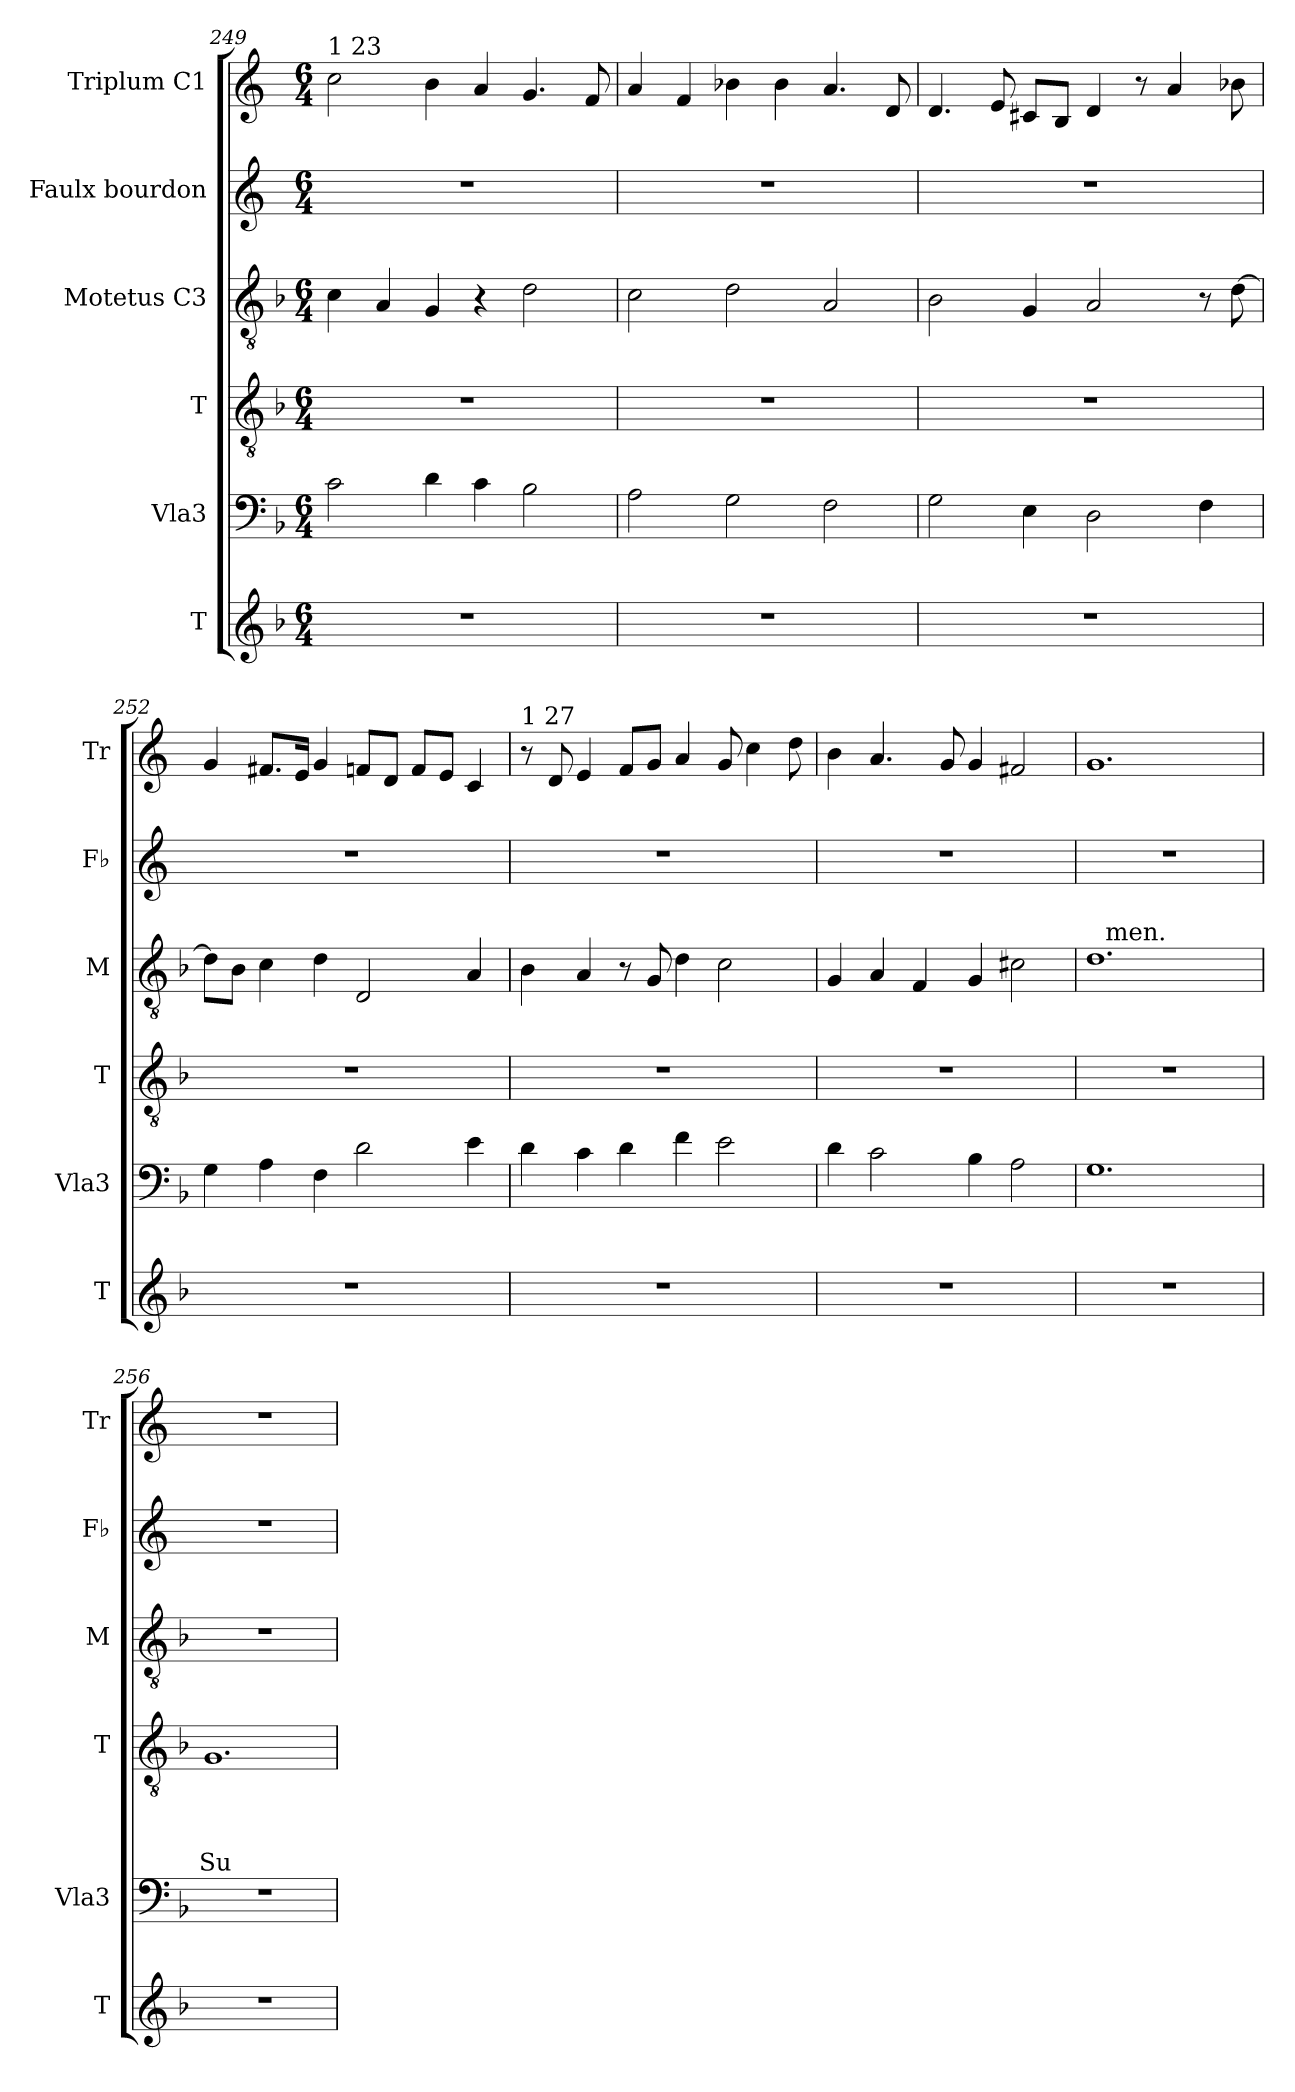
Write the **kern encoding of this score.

**kern	**kern	**kern	**text	**text	**text	**text	**kern	**kern	**kern
*part6	*part5	*part4	*part4	*part4	*part4	*part4	*part3	*part2	*part1
*staff6	*staff5	*staff4	*staff4	*staff4	*staff4	*staff4	*staff3	*staff2	*staff1
*I"T	*I"Vla3	*I"T	*	*	*	*	*I"Motetus C3	*I"Faulx bourdon	*I"Triplum C1
*I'T	*I'Vla3	*I'T	*	*	*	*	*I'M	*I'Fb	*I'Tr
!!LO:LB:g=z
*clefG2	*clefF4	*clefGv2	*	*	*	*	*clefGv2	*clefG2	*clefG2
*	*	*	*	*	*	*	*	*ITrd-3c-5	*ITrd-3c-5
*k[b-]	*k[b-]	*k[b-]	*	*	*	*	*k[b-]	*k[b-]	*k[b-]
*F:	*F:	*F:	*	*	*	*	*F:	*F:	*F:
*M6/4	*M6/4	*M6/4	*	*	*	*	*M6/4	*M6/4	*M6/4
=249	=249	=249	=249	=249	=249	=249	=249	=249	=249
!	!	!	!	!	!	!	!	!	!LO:TX:a:t=1 23
1.r	2c\	1.r	.	.	.	.	4c\	1.r	2ff\
.	.	.	.	.	.	.	4A/	.	.
.	4d\	.	.	.	.	.	4G/	.	4ee\
.	4c\	.	.	.	.	.	4r	.	4dd/
.	2B-\	.	.	.	.	.	2d\	.	4.cc/
.	.	.	.	.	.	.	.	.	8b-/
=250	=250	=250	=250	=250	=250	=250	=250	=250	=250
1.r	2A\	1.r	.	.	.	.	2c\	1.r	4dd/
.	.	.	.	.	.	.	.	.	4b-/
.	2G\	.	.	.	.	.	2d\	.	4ee-X\
.	.	.	.	.	.	.	.	.	4ee-\
.	2F\	.	.	.	.	.	2A/	.	4.dd/
.	.	.	.	.	.	.	.	.	8g/
=251	=251	=251	=251	=251	=251	=251	=251	=251	=251
1.r	2G\	1.r	.	.	.	.	2B-\	1.r	4.g/
.	.	.	.	.	.	.	.	.	8a/
.	4E\	.	.	.	.	.	4G/	.	8f#X/L
.	.	.	.	.	.	.	.	.	8e/J
.	2D\	.	.	.	.	.	2A/	.	4g/
.	.	.	.	.	.	.	.	.	8r
.	.	.	.	.	.	.	.	.	4dd/
.	4F\	.	.	.	.	.	8r	.	.
.	.	.	.	.	.	.	[>8d\	.	8ee-X\
=252	=252	=252	=252	=252	=252	=252	=252	=252	=252
1.r	4G\	1.r	.	.	.	.	8d\L]	1.r	4cc/
.	.	.	.	.	.	.	8B-\J	.	.
.	4A\	.	.	.	.	.	4c\	.	8.bn/L
.	.	.	.	.	.	.	.	.	16a/Jk
.	4F\	.	.	.	.	.	4d\	.	4cc/
.	2d\	.	.	.	.	.	2D/	.	8b-X/L
.	.	.	.	.	.	.	.	.	8g/J
.	.	.	.	.	.	.	.	.	8b-/L
.	.	.	.	.	.	.	.	.	8a/J
.	4e\	.	.	.	.	.	4A/	.	4f/
!!LO:LB:g=z
=253	=253	=253	=253	=253	=253	=253	=253	=253	=253
!	!	!	!	!	!	!	!	!	!LO:TX:a:t=1 27
1.r	4d\	1.r	.	.	.	.	4B-\	1.r	8r
.	.	.	.	.	.	.	.	.	8g/
.	4c\	.	.	.	.	.	4A/	.	4a/
.	4d\	.	.	.	.	.	8r	.	8b-/L
.	.	.	.	.	.	.	8G/	.	8cc/J
.	4f\	.	.	.	.	.	4d\	.	4dd/
.	2e\	.	.	.	.	.	2c\	.	8cc/
.	.	.	.	.	.	.	.	.	4ff\
.	.	.	.	.	.	.	.	.	8gg\
=254	=254	=254	=254	=254	=254	=254	=254	=254	=254
1.r	4d\	1.r	.	.	.	.	4G/	1.r	4ee\
.	2c\	.	.	.	.	.	4A/	.	4.dd/
.	.	.	.	.	.	.	4F/	.	.
.	.	.	.	.	.	.	.	.	8cc/
.	4B-\	.	.	.	.	.	4G/	.	4cc/
.	2A\	.	.	.	.	.	2c#X\	.	2bn/
=255	=255	=255	=255	=255	=255	=255	=255	=255	=255
*	*	*	*	*	*	*	*^	*	*
1.r	1.G	1.r	.	.	.	.	1.d	16ryy	1.r	1.cc
!	!	!	!	!	!	!	!	!LO:TX:a:t=men.	!	!
.	.	.	.	.	.	.	.	1ryy	.	.
.	.	.	.	.	.	.	.	4..ryy	.	.
!!LO:PB:g=z
=256	=256	=256	=256	=256	=256	=256	=256	=256	=256	=256
!	!	!	!	!	!	!LO:LY:b	!	!	!	!
*	*	*	*	*	*	*	*v	*v	*	*
1.r	1.r	1.G	.	.	.	Su-	1.r	1.r	1.r
=	=	=	=	=	=	=	=	=	=
*-	*-	*-	*-	*-	*-	*-	*-	*-	*-
